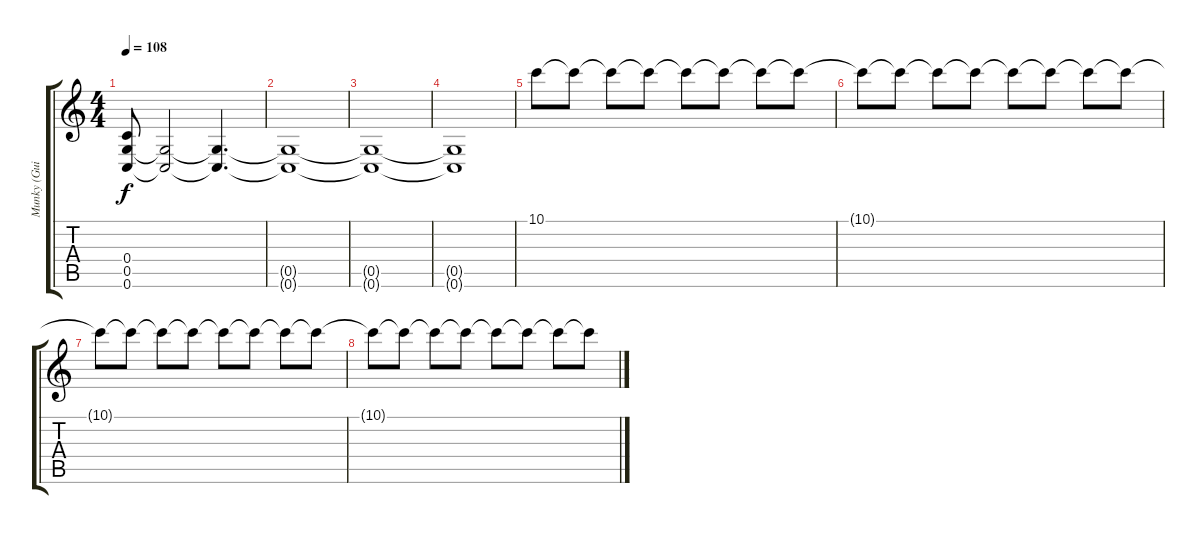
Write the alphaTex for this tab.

\track ("Munky (Guitar)" "Munky (Gui") {instrument distortionguitar}
\staff {score tabs}
\tuning (D4 A3 F3 C3 G2 C2) {hide}
\ts (4 4)
\tempo 108
\clef g2
\ks c
(0.4 0.5 0.6).8{dy f volume 16} (0.5{t} 0.6{t}).2{volume 0} (0.5{t} 0.6{t}).4{d} |
(0.5{t} 0.6{t}).1 |
(0.5{t} 0.6{t}).1 |
(0.5{t} 0.6{t}).1 |
10.1.8{volume 16} 10.1{t}.8 10.1{t}.8 10.1{t}.8 10.1{t}.8 10.1{t}.8 10.1{t}.8 10.1{t}.8 |
10.1{t}.8 10.1{t}.8 10.1{t}.8 10.1{t}.8 10.1{t}.8 10.1{t}.8 10.1{t}.8 10.1{t}.8 |
10.1{t}.8 10.1{t}.8 10.1{t}.8 10.1{t}.8 10.1{t}.8 10.1{t}.8 10.1{t}.8 10.1{t}.8 |
10.1{t}.8 10.1{t}.8 10.1{t}.8 10.1{t}.8 10.1{t}.8 10.1{t}.8 10.1{t}.8 10.1{t}.8
